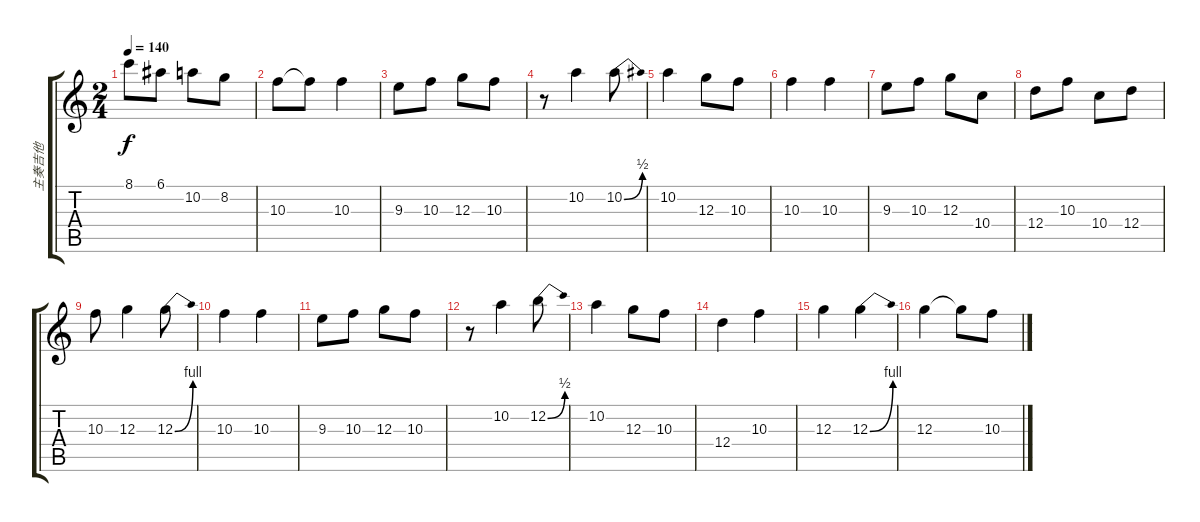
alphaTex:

\track ("主奏吉他" "主奏吉他") {instrument acousticguitarsteel}
\staff {score tabs}
\tuning (E4 B3 G3 D3 A2 E2) {hide}
\ts (2 4)
\tempo 140
\clef g2
\ks c
8.1.8{dy f} 6.1.8 10.2.8 8.2.8 |
10.3.8 10.3{t}.8 10.3.4 |
9.3.8 10.3.8 12.3.8 10.3.8 |
r.8 10.2.4 10.2{be (bend 0 0 60 2)}.8 |
10.2.4 12.3.8 10.3.8 |
10.3.4 10.3.4 |
9.3.8 10.3.8 12.3.8 10.4.8 |
12.4.8 10.3.8 10.4.8 12.4.8 |
10.3.8 12.3.4 12.3{be (bend 0 0 60 4)}.8 |
10.3.4 10.3.4 |
9.3.8 10.3.8 12.3.8 10.3.8 |
r.8 10.2.4 12.2{be (bend 0 0 60 2)}.8 |
10.2.4 12.3.8 10.3.8 |
12.4.4 10.3.4 |
12.3.4 12.3{be (bend 0 0 60 4)}.4 |
12.3.4 12.3{t}.8 10.3.8
